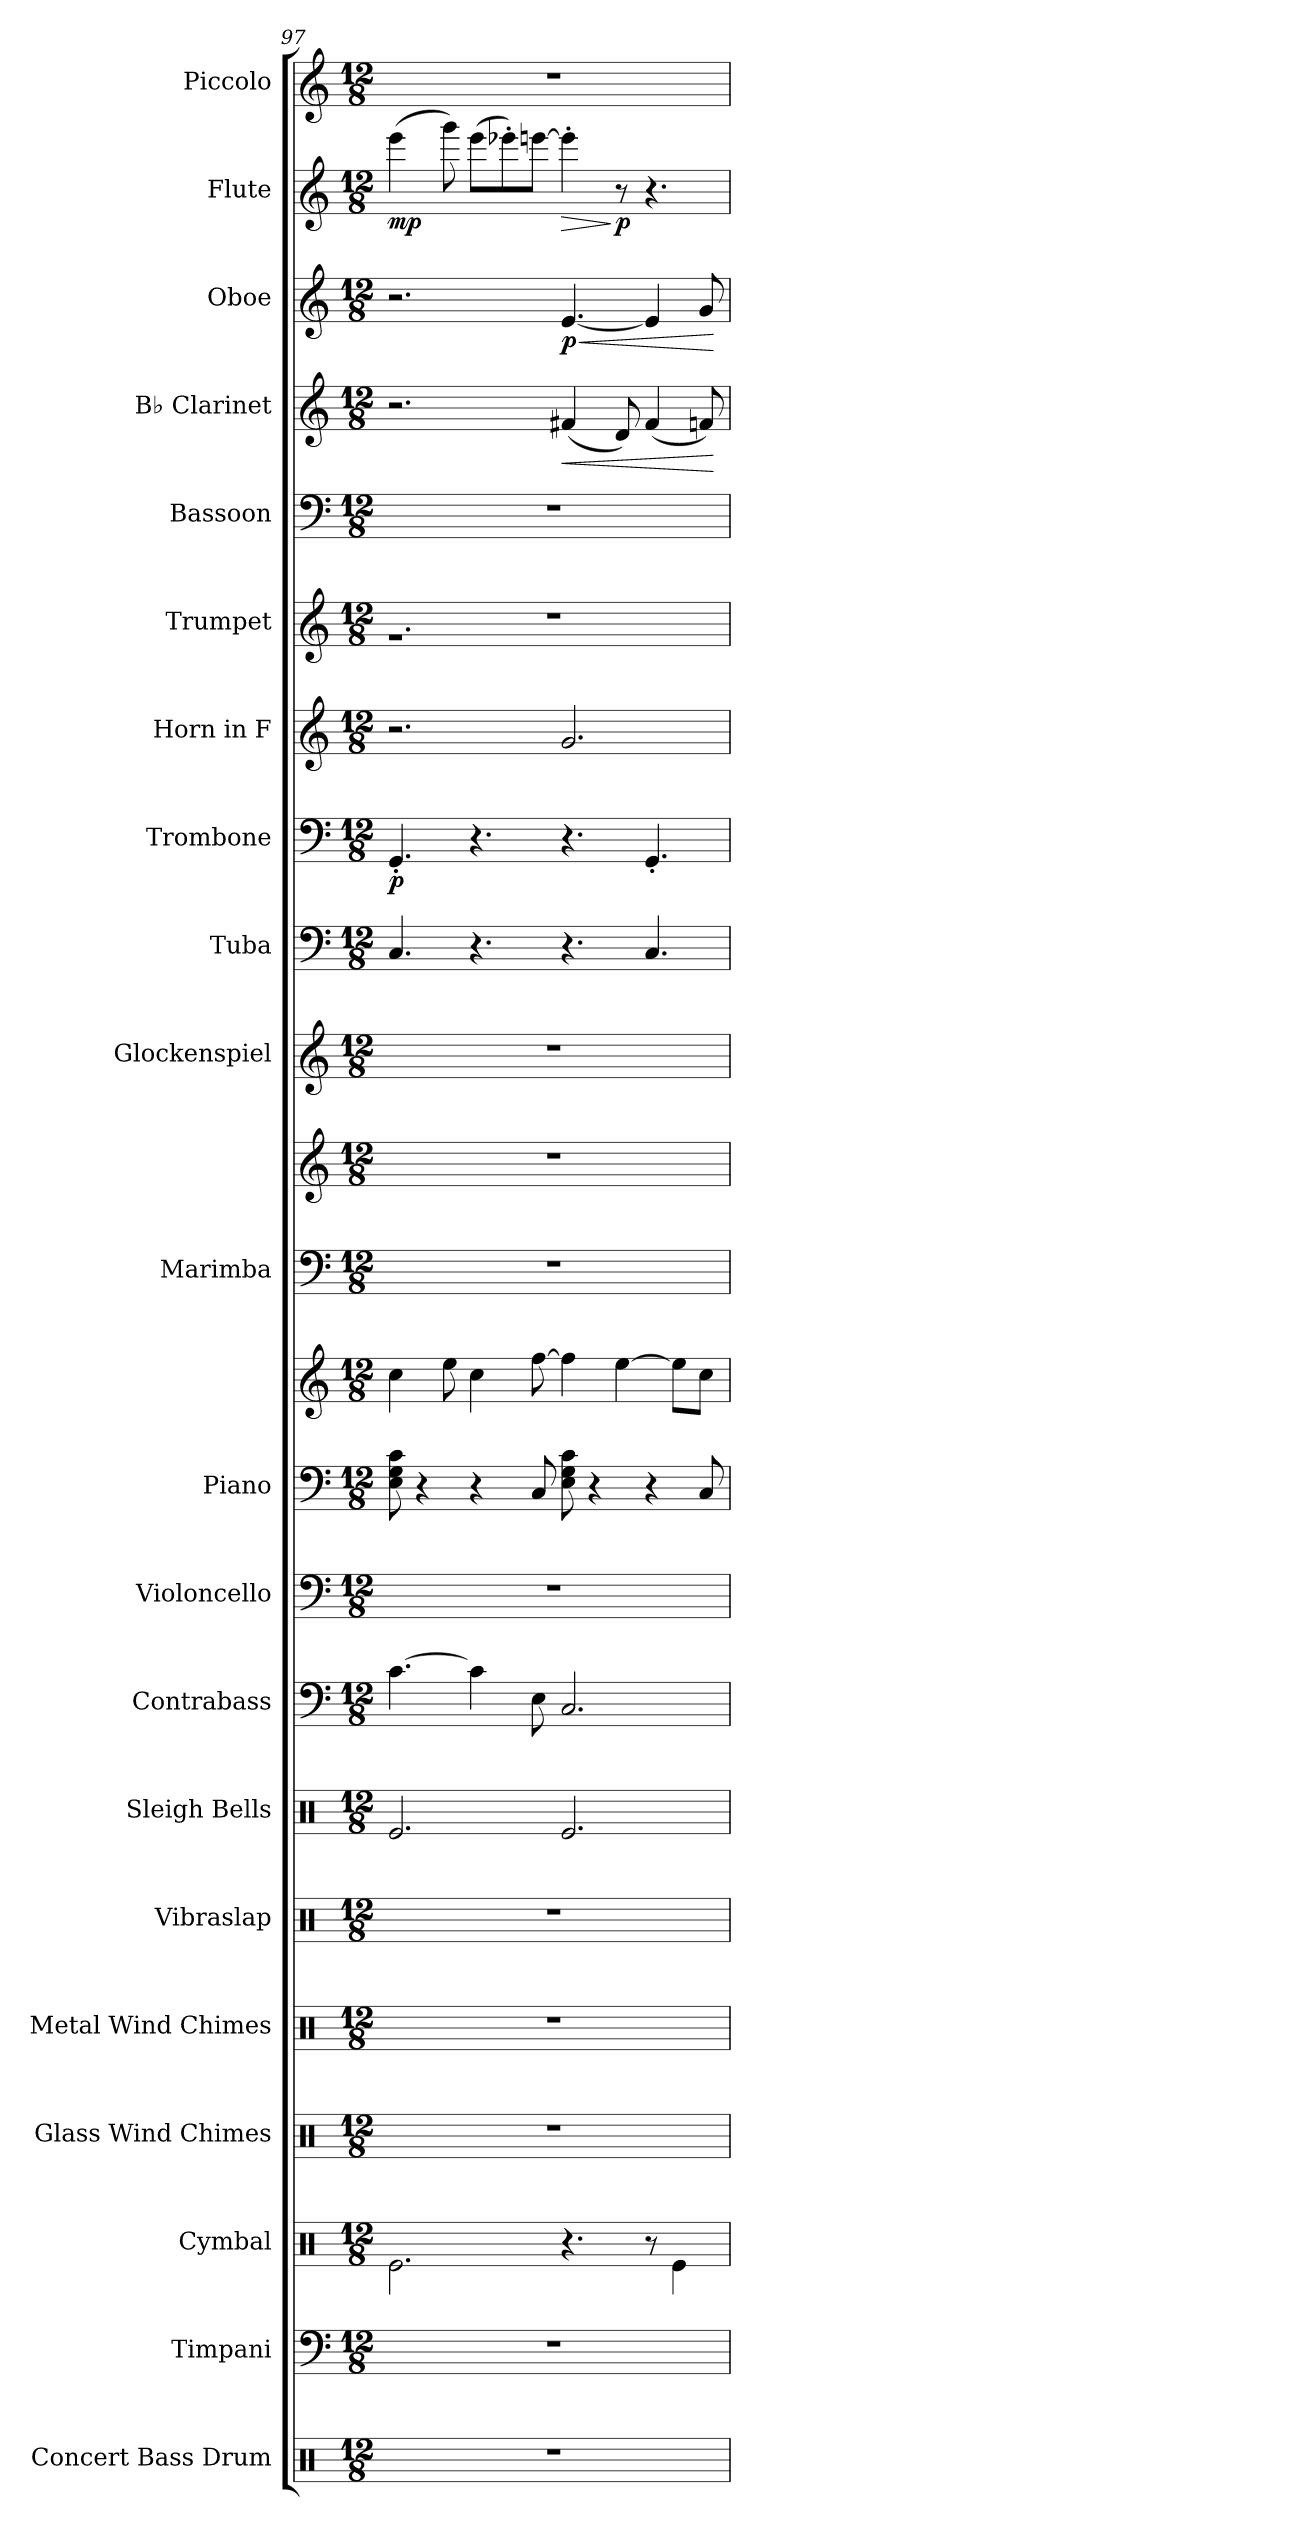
**kern	**kern	**kern	**kern	**kern	**kern	**kern	**kern	**kern	**kern	**kern	**kern	**kern	**kern	**kern	**kern	**dynam	**kern	**kern	**kern	**kern	**dynam	**kern	**dynam	**kern	**dynam	**kern
*part21	*part20	*part19	*part18	*part17	*part16	*part15	*part14	*part13	*part12	*part12	*part11	*part11	*part10	*part9	*part8	*part8	*part7	*part6	*part5	*part4	*part4	*part3	*part3	*part2	*part2	*part1
*staff23	*staff22	*staff21	*staff20	*staff19	*staff18	*staff17	*staff16	*staff15	*staff14	*staff13	*staff12	*staff11	*staff10	*staff9	*staff8	*staff8	*staff7	*staff6	*staff5	*staff4	*staff4	*staff3	*staff3	*staff2	*staff2	*staff1
*I"Concert Bass Drum	*I"Timpani	*I"Cymbal	*I"Glass Wind Chimes	*I"Metal Wind Chimes	*I"Vibraslap	*I"Sleigh Bells	*I"Contrabass	*I"Violoncello	*I"Piano	*	*I"Marimba	*	*I"Glockenspiel	*I"Tuba	*I"Trombone	*	*I"Horn in F	*I"Trumpet	*I"Bassoon	*I"B♭ Clarinet	*	*I"Oboe	*	*I"Flute	*	*I"Piccolo
*I'Con. BD	*I'Timp.	*I'Cym.	*I'Gl. Wn Ch.	*I'Met. Wn Ch.	*I'Vibslp.	*I'Sle. Be.	*I'Cb.	*I'Vc.	*I'Pno.	*	*I'Mrm.	*	*I'Glock.	*I'Tba.	*I'Tbn.	*	*	*I'Tpt.	*I'Bsn.	*I'B♭ Cl.	*	*I'Ob.	*	*I'Fl.	*	*I'Picc.
*clefX	*clefF4	*clefX	*clefX	*clefX	*clefX	*clefX	*clefF4	*clefF4	*clefF4	*clefG2	*clefF4	*clefG2	*clefG2	*clefF4	*clefF4	*	*clefG2	*clefG2	*clefF4	*clefG2	*	*clefG2	*	*clefG2	*	*clefG2
*	*	*	*	*	*	*	*ITrd7c12	*	*	*	*	*	*ITrd-14c-24	*	*	*	*ITrd4c7	*ITrd1c2	*	*ITrd1c2	*	*	*	*	*	*ITrd-7c-12
*k[]	*k[]	*k[]	*k[]	*k[]	*k[]	*k[]	*k[]	*k[]	*k[]	*k[]	*k[]	*k[]	*k[]	*k[]	*k[]	*	*k[b-]	*k[b-e-]	*k[]	*k[b-e-]	*	*k[]	*	*k[]	*	*k[]
*M12/8	*M12/8	*M12/8	*M12/8	*M12/8	*M12/8	*M12/8	*M12/8	*M12/8	*M12/8	*M12/8	*M12/8	*M12/8	*M12/8	*M12/8	*M12/8	*	*M12/8	*M12/8	*M12/8	*M12/8	*	*M12/8	*	*M12/8	*	*M12/8
=97	=97	=97	=97	=97	=97	=97	=97	=97	=97	=97	=97	=97	=97	=97	=97	=97	=97	=97	=97	=97	=97	=97	=97	=97	=97	=97
*	*	*	*	*	*	*	*	*	*	*	*	*	*	*	*	*	*	*^	*	*	*	*	*	*	*	*
!	!	!	!	!	!	!	!	!	!	!	!	!	!	!	!	!LO:DY:b	!	!	!	!	!	!	!	!	!	!LO:DY:b	!
1.r	1.r	2.Re\	1.r	1.r	1.r	2.Re/	[4.C\	1.r	8E\ 8G\ 8c\	4cc\	1.r	1.r	1.r	4.C/	4.GG'/	p	2.r	1.r	1.r	1.r	2.r	.	2.r	.	(>4eee\	mp	1.r
.	.	.	.	.	.	.	.	.	4r	.	.	.	.	.	.	.	.	.	.	.	.	.	.	.	.	.	.
.	.	.	.	.	.	.	.	.	.	8ee\	.	.	.	.	.	.	.	.	.	.	.	.	.	.	8ggg\)	.	.
.	.	.	.	.	.	.	4C\]	.	4r	4cc\	.	.	.	4.r	4.r	.	.	.	.	.	.	.	.	.	(>8eee\L	.	.
.	.	.	.	.	.	.	.	.	.	.	.	.	.	.	.	.	.	.	.	.	.	.	.	.	8eee-X'\)	.	.
.	.	.	.	.	.	.	8EE\	.	8C/	[8ff\	.	.	.	.	.	.	.	.	.	.	.	.	.	.	[8eeen\J	.	.
!	!	!	!	!	!	!	!	!	!	!	!	!	!	!	!	!	!	!	!	!	!	!LO:HP:b	!	!LO:HP:b	!	!LO:HP:b	!
!	!	!	!	!	!	!	!	!	!	!	!	!	!	!	!	!	!	!	!	!	!	!	!	!LO:DY:n=1:b	!	!	!
.	.	4.r	.	.	.	2.Re/	2.CC/	.	8E\ 8G\ 8c\	4ff\]	.	.	.	4.r	4.r	.	2.c/	.	.	.	(<4en/	<	[4.e/	< p	4eee'\]	>	.
.	.	.	.	.	.	.	.	.	4r	.	.	.	.	.	.	.	.	.	.	.	.	.	.	.	.	.	.
!	!	!	!	!	!	!	!	!	!	!	!	!	!	!	!	!	!	!	!	!	!	!	!	!	!	!LO:DY:n=1:b	!
.	.	.	.	.	.	.	.	.	.	[4ee\	.	.	.	.	.	.	.	.	.	.	8c/)	.	.	.	8r	] p	.
.	.	8r	.	.	.	.	.	.	4r	.	.	.	.	4.C/	4.GG'/	.	.	.	.	.	(<4e/	.	4e/]	.	4.r	.	.
.	.	4Re\	.	.	.	.	.	.	.	8ee\L]	.	.	.	.	.	.	.	.	.	.	.	.	.	.	.	.	.
.	.	.	.	.	.	.	.	.	8C/	8cc\J	.	.	.	.	.	.	.	.	.	.	8e-X/)	.	8g/	.	.	.	.
*	*	*	*	*	*	*	*	*	*	*	*	*	*	*	*	*	*	*v	*v	*	*	*	*	*	*	*	*
.	.	.	.	.	.	.	.	.	.	.	.	.	.	.	.	.	.	.	.	.	[	.	[	.	.	.
=	=	=	=	=	=	=	=	=	=	=	=	=	=	=	=	=	=	=	=	=	=	=	=	=	=	=
*-	*-	*-	*-	*-	*-	*-	*-	*-	*-	*-	*-	*-	*-	*-	*-	*-	*-	*-	*-	*-	*-	*-	*-	*-	*-	*-
